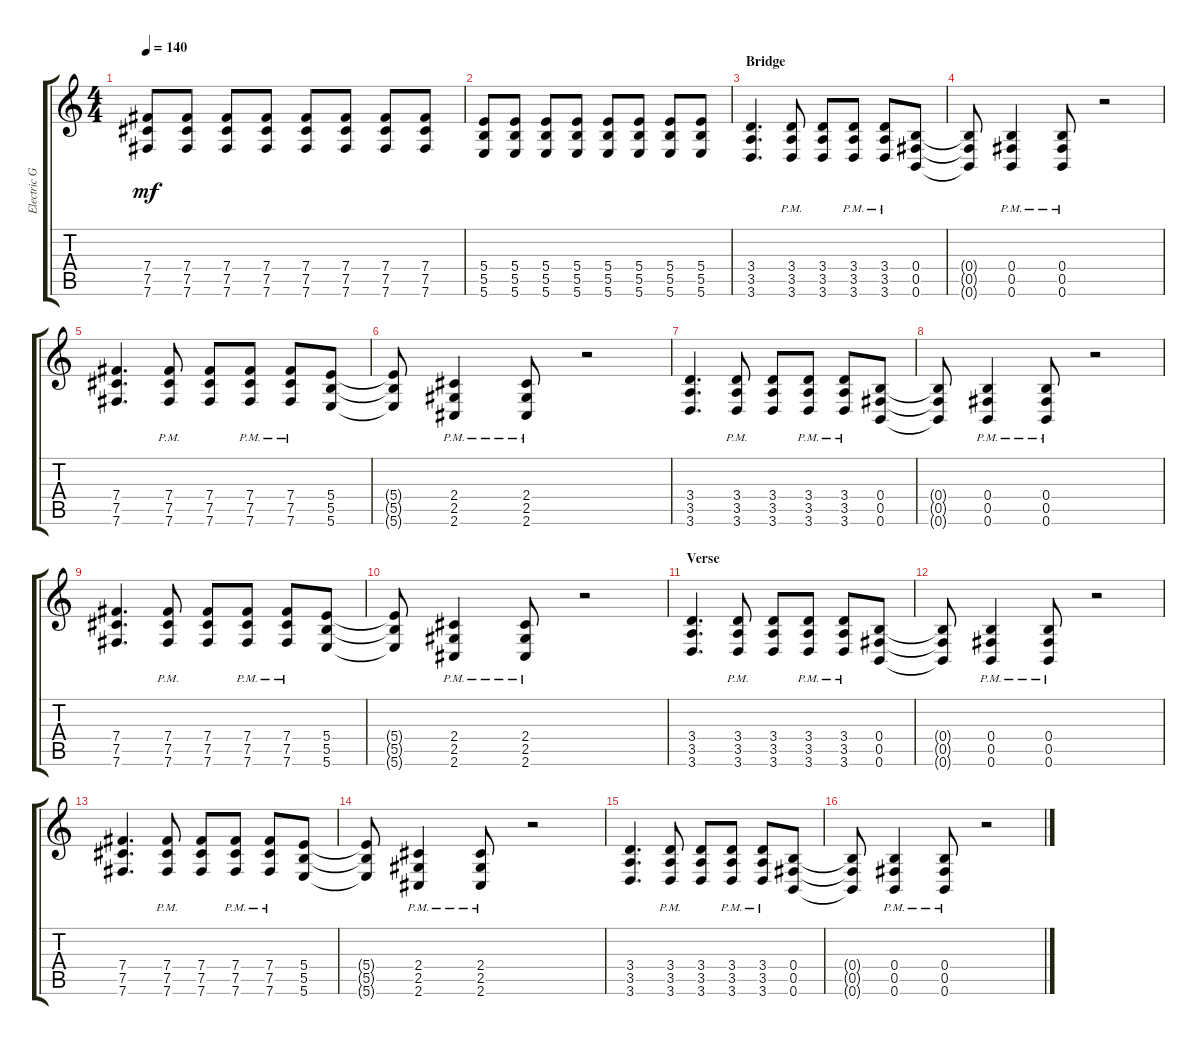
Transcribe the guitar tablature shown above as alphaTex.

\track ("Electric Guitar" "Electric G") {instrument distortionguitar}
\staff {score tabs}
\tuning (Db4 Ab3 E3 B2 Gb2 B1) {hide}
\ts (4 4)
\tempo 140
\clef g2
\ks c
(7.4 7.5 7.6).8{dy mf} (7.4 7.5 7.6).8 (7.4 7.5 7.6).8 (7.4 7.5 7.6).8 (7.4 7.5 7.6).8 (7.4 7.5 7.6).8 (7.4 7.5 7.6).8 (7.4 7.5 7.6).8 |
(5.4 5.5 5.6).8 (5.4 5.5 5.6).8 (5.4 5.5 5.6).8 (5.4 5.5 5.6).8 (5.4 5.5 5.6).8 (5.4 5.5 5.6).8 (5.4 5.5 5.6).8 (5.4 5.5 5.6).8 |
\section ("" "Bridge")
(3.4 3.5 3.6).4{d} (3.4{pm} 3.5{pm} 3.6{pm}).8 (3.4 3.5 3.6).8 (3.4{pm} 3.5{pm} 3.6{pm}).8 (3.4{pm} 3.5{pm} 3.6{pm}).8 (0.4 0.5 0.6).8 |
(0.4{t} 0.5{t} 0.6{t}).8 (0.4{pm} 0.5{pm} 0.6{pm}).4 (0.4{pm} 0.5{pm} 0.6{pm}).8 r.2 |
(7.4 7.5 7.6).4{d} (7.4{pm} 7.5{pm} 7.6{pm}).8 (7.4 7.5 7.6).8 (7.4{pm} 7.5{pm} 7.6{pm}).8 (7.4{pm} 7.5{pm} 7.6{pm}).8 (5.4 5.5 5.6).8 |
(5.4{t} 5.5{t} 5.6{t}).8 (2.4{pm} 2.5{pm} 2.6{pm}).4 (2.4{pm} 2.5{pm} 2.6{pm}).8 r.2 |
(3.4 3.5 3.6).4{d} (3.4{pm} 3.5{pm} 3.6{pm}).8 (3.4 3.5 3.6).8 (3.4{pm} 3.5{pm} 3.6{pm}).8 (3.4{pm} 3.5{pm} 3.6{pm}).8 (0.4 0.5 0.6).8 |
(0.4{t} 0.5{t} 0.6{t}).8 (0.4{pm} 0.5{pm} 0.6{pm}).4 (0.4{pm} 0.5{pm} 0.6{pm}).8 r.2 |
(7.4 7.5 7.6).4{d} (7.4{pm} 7.5{pm} 7.6{pm}).8 (7.4 7.5 7.6).8 (7.4{pm} 7.5{pm} 7.6{pm}).8 (7.4{pm} 7.5{pm} 7.6{pm}).8 (5.4 5.5 5.6).8 |
(5.4{t} 5.5{t} 5.6{t}).8 (2.4{pm} 2.5{pm} 2.6{pm}).4 (2.4{pm} 2.5{pm} 2.6{pm}).8 r.2 |
\section ("" "Verse")
(3.4 3.5 3.6).4{d} (3.4{pm} 3.5{pm} 3.6{pm}).8 (3.4 3.5 3.6).8 (3.4{pm} 3.5{pm} 3.6{pm}).8 (3.4{pm} 3.5{pm} 3.6{pm}).8 (0.4 0.5 0.6).8 |
(0.4{t} 0.5{t} 0.6{t}).8 (0.4{pm} 0.5{pm} 0.6{pm}).4 (0.4{pm} 0.5{pm} 0.6{pm}).8 r.2 |
(7.4 7.5 7.6).4{d} (7.4{pm} 7.5{pm} 7.6{pm}).8 (7.4 7.5 7.6).8 (7.4{pm} 7.5{pm} 7.6{pm}).8 (7.4{pm} 7.5{pm} 7.6{pm}).8 (5.4 5.5 5.6).8 |
(5.4{t} 5.5{t} 5.6{t}).8 (2.4{pm} 2.5{pm} 2.6{pm}).4 (2.4{pm} 2.5{pm} 2.6{pm}).8 r.2 |
(3.4 3.5 3.6).4{d} (3.4{pm} 3.5{pm} 3.6{pm}).8 (3.4 3.5 3.6).8 (3.4{pm} 3.5{pm} 3.6{pm}).8 (3.4{pm} 3.5{pm} 3.6{pm}).8 (0.4 0.5 0.6).8 |
(0.4{t} 0.5{t} 0.6{t}).8 (0.4{pm} 0.5{pm} 0.6{pm}).4 (0.4{pm} 0.5{pm} 0.6{pm}).8 r.2
